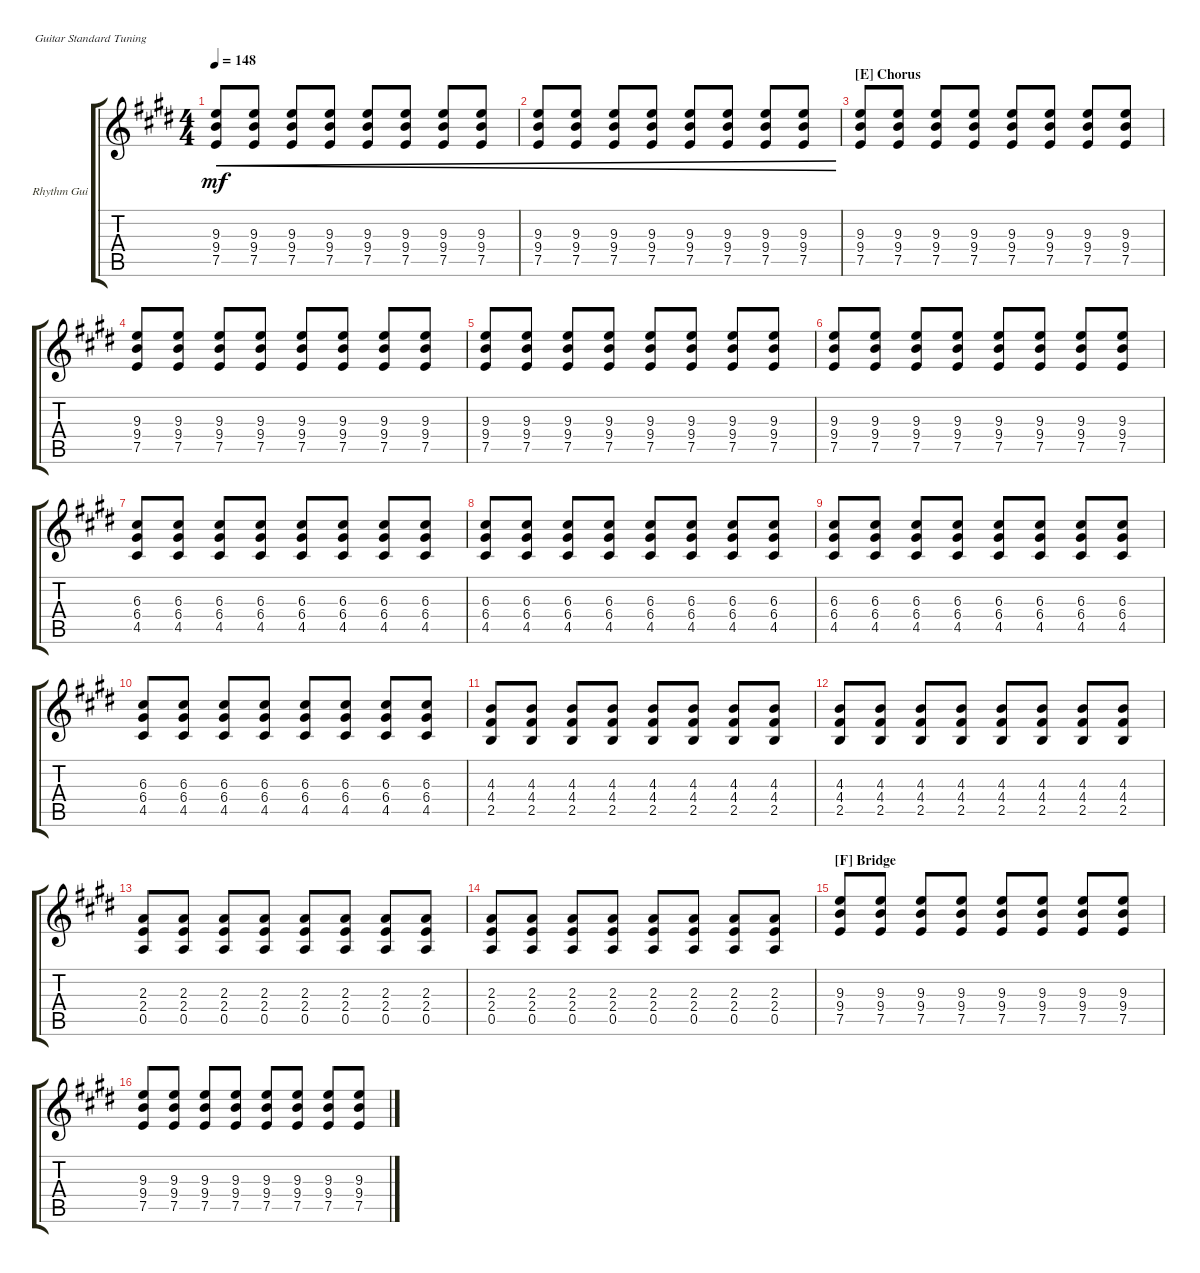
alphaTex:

\bracketExtendMode groupsimilarinstruments
\firstSystemTrackNameOrientation horizontal
\otherSystemsTrackNameOrientation horizontal
\track ("Rhythm Guitar" "Rhythm Gui") {instrument electricguitarclean}
\staff {score tabs}
\tuning (E4 B3 G3 D3 A2 E2)
\ts (4 4)
\tempo 148
\clef g2
\ks e
(7.5 9.4 9.3).8{cre dy mf} (7.5 9.4 9.3).8{cre} (7.5 9.4 9.3).8{cre} (7.5 9.4 9.3).8{cre} (7.5 9.4 9.3).8{cre} (7.5 9.4 9.3).8{cre} (7.5 9.4 9.3).8{cre} (7.5 9.4 9.3).8{cre} |
(7.5 9.4 9.3).8{cre} (7.5 9.4 9.3).8{cre} (7.5 9.4 9.3).8{cre} (7.5 9.4 9.3).8{cre} (7.5 9.4 9.3).8{cre} (7.5 9.4 9.3).8{cre} (7.5 9.4 9.3).8{cre} (7.5 9.4 9.3).8{cre} |
\section ("E" "Chorus")
\scale
0.333333 (7.5 9.4 9.3).8 (7.5 9.4 9.3).8 (7.5 9.4 9.3).8 (7.5 9.4 9.3).8 (7.5 9.4 9.3).8 (7.5 9.4 9.3).8 (7.5 9.4 9.3).8 (7.5 9.4 9.3).8 |
\scale
0.333333 (7.5 9.4 9.3).8 (7.5 9.4 9.3).8 (7.5 9.4 9.3).8 (7.5 9.4 9.3).8 (7.5 9.4 9.3).8 (7.5 9.4 9.3).8 (7.5 9.4 9.3).8 (7.5 9.4 9.3).8 |
\scale
0.333333 (7.5 9.4 9.3).8 (7.5 9.4 9.3).8 (7.5 9.4 9.3).8 (7.5 9.4 9.3).8 (7.5 9.4 9.3).8 (7.5 9.4 9.3).8 (7.5 9.4 9.3).8 (7.5 9.4 9.3).8 |
\scale
0.333333 (7.5 9.4 9.3).8 (7.5 9.4 9.3).8 (7.5 9.4 9.3).8 (7.5 9.4 9.3).8 (7.5 9.4 9.3).8 (7.5 9.4 9.3).8 (7.5 9.4 9.3).8 (7.5 9.4 9.3).8 |
\scale
0.333333 (4.5 6.4 6.3).8 (4.5 6.4 6.3).8 (4.5 6.4 6.3).8 (4.5 6.4 6.3).8 (4.5 6.4 6.3).8 (4.5 6.4 6.3).8 (4.5 6.4 6.3).8 (4.5 6.4 6.3).8 |
\scale
0.333333 (4.5 6.4 6.3).8 (4.5 6.4 6.3).8 (4.5 6.4 6.3).8 (4.5 6.4 6.3).8 (4.5 6.4 6.3).8 (4.5 6.4 6.3).8 (4.5 6.4 6.3).8 (4.5 6.4 6.3).8 |
\scale
0.333333 (4.5 6.4 6.3).8 (4.5 6.4 6.3).8 (4.5 6.4 6.3).8 (4.5 6.4 6.3).8 (4.5 6.4 6.3).8 (4.5 6.4 6.3).8 (4.5 6.4 6.3).8 (4.5 6.4 6.3).8 |
\scale
0.333333 (4.5 6.4 6.3).8 (4.5 6.4 6.3).8 (4.5 6.4 6.3).8 (4.5 6.4 6.3).8 (4.5 6.4 6.3).8 (4.5 6.4 6.3).8 (4.5 6.4 6.3).8 (4.5 6.4 6.3).8 |
\scale
0.333333 (2.5 4.4 4.3).8 (2.5 4.4 4.3).8 (2.5 4.4 4.3).8 (2.5 4.4 4.3).8 (2.5 4.4 4.3).8 (2.5 4.4 4.3).8 (2.5 4.4 4.3).8 (2.5 4.4 4.3).8 |
\scale
0.333333 (2.5 4.4 4.3).8 (2.5 4.4 4.3).8 (2.5 4.4 4.3).8 (2.5 4.4 4.3).8 (2.5 4.4 4.3).8 (2.5 4.4 4.3).8 (2.5 4.4 4.3).8 (2.5 4.4 4.3).8 |
\scale
0.333333 (2.4 2.3 0.5).8 (2.4 2.3 0.5).8 (2.4 2.3 0.5).8 (2.4 2.3 0.5).8 (2.4 2.3 0.5).8 (2.4 2.3 0.5).8 (2.4 2.3 0.5).8 (2.4 2.3 0.5).8 |
\scale
0.333333 (2.4 2.3 0.5).8 (2.4 2.3 0.5).8 (2.4 2.3 0.5).8 (2.4 2.3 0.5).8 (2.4 2.3 0.5).8 (2.4 2.3 0.5).8 (2.4 2.3 0.5).8 (2.4 2.3 0.5).8 |
\section ("F" "Bridge")
\scale
0.333333 (7.5 9.4 9.3).8 (7.5 9.4 9.3).8 (7.5 9.4 9.3).8 (7.5 9.4 9.3).8 (7.5 9.4 9.3).8 (7.5 9.4 9.3).8 (7.5 9.4 9.3).8 (7.5 9.4 9.3).8 |
\scale
0.333333 (7.5 9.4 9.3).8 (7.5 9.4 9.3).8 (7.5 9.4 9.3).8 (7.5 9.4 9.3).8 (7.5 9.4 9.3).8 (7.5 9.4 9.3).8 (7.5 9.4 9.3).8 (7.5 9.4 9.3).8
